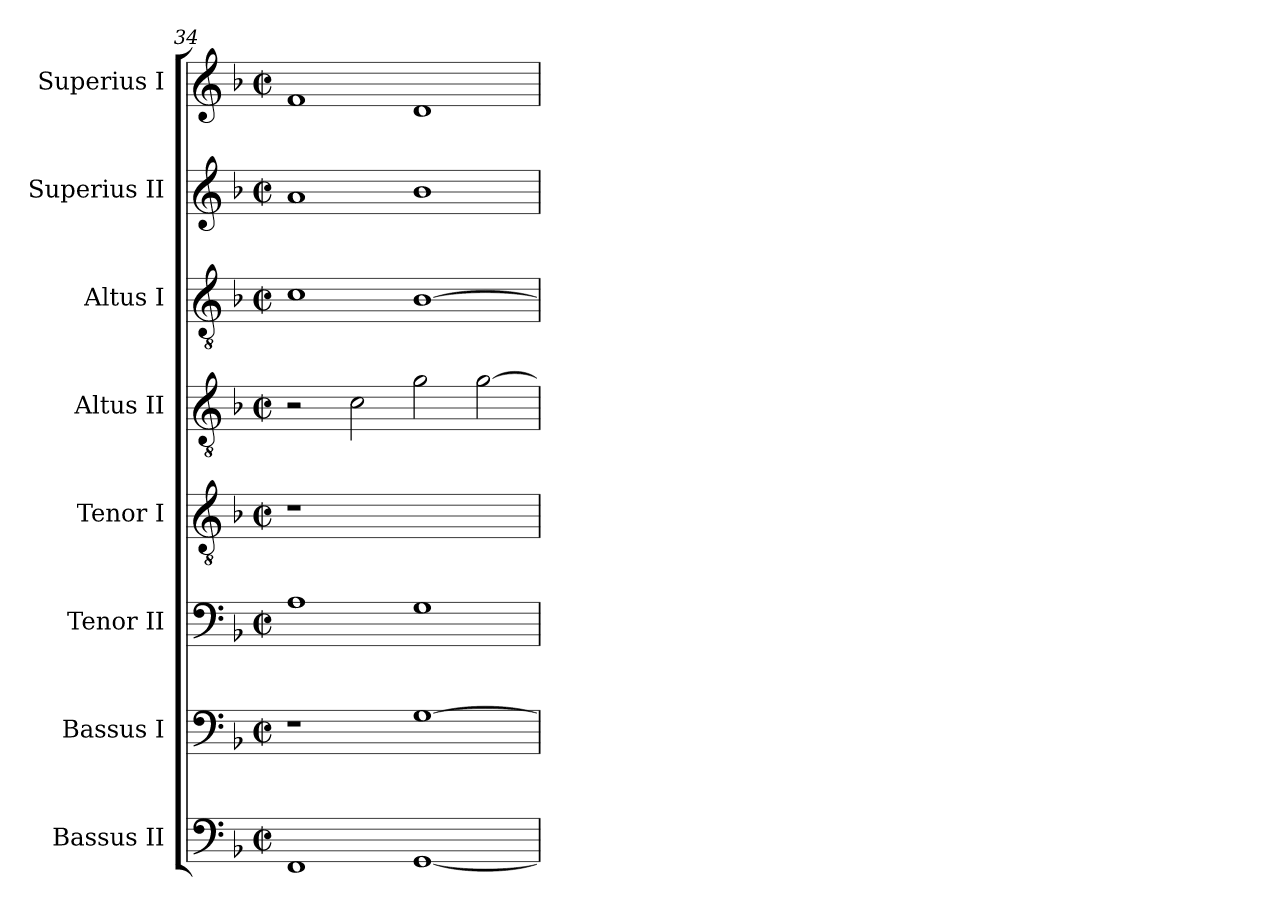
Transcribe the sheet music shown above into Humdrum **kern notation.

**kern	**kern	**kern	**kern	**kern	**kern	**kern	**kern
*part8	*part7	*part6	*part5	*part4	*part3	*part2	*part1
*staff8	*staff7	*staff6	*staff5	*staff4	*staff3	*staff2	*staff1
*I"Bassus II	*I"Bassus I	*I"Tenor II	*I"Tenor I	*I"Altus II	*I"Altus I	*I"Superius II	*I"Superius I
*I'B. II	*I'B. I	*I'T. II	*I'T. I	*I'A. II	*I'A. I	*I'S. II	*I'S. I
*clefF4	*clefF4	*clefF4	*clefGv2	*clefGv2	*clefGv2	*clefG2	*clefG2
*	*	*	*ITrd7c12	*ITrd7c12	*ITrd7c12	*	*
*k[b-]	*k[b-]	*k[b-]	*k[b-]	*k[b-]	*k[b-]	*k[b-]	*k[b-]
*F:	*F:	*F:	*F:	*F:	*F:	*F:	*F:
*M2/2	*M2/2	*M2/2	*M2/2	*M2/2	*M2/2	*M2/2	*M2/2
*met(c|)	*met(c|)	*met(c|)	*met(c|)	*met(c|)	*met(c|)	*met(c|)	*met(c|)
=34	=34	=34	=34	=34	=34	=34	=34
!	!	!	!LO:N:vis=1	!	!	!	!
1FFi	1r	1Ai	1r	2r	1Ci	1ai	1fi
.	.	.	.	2Ci\	.	.	.
[<1GGi	[>1Gi	1Gi	1ryy	2Gi\	[>1BB-i	1b-i	1di
.	.	.	.	[>2Gi\	.	.	.
=	=	=	=	=	=	=	=
*-	*-	*-	*-	*-	*-	*-	*-
